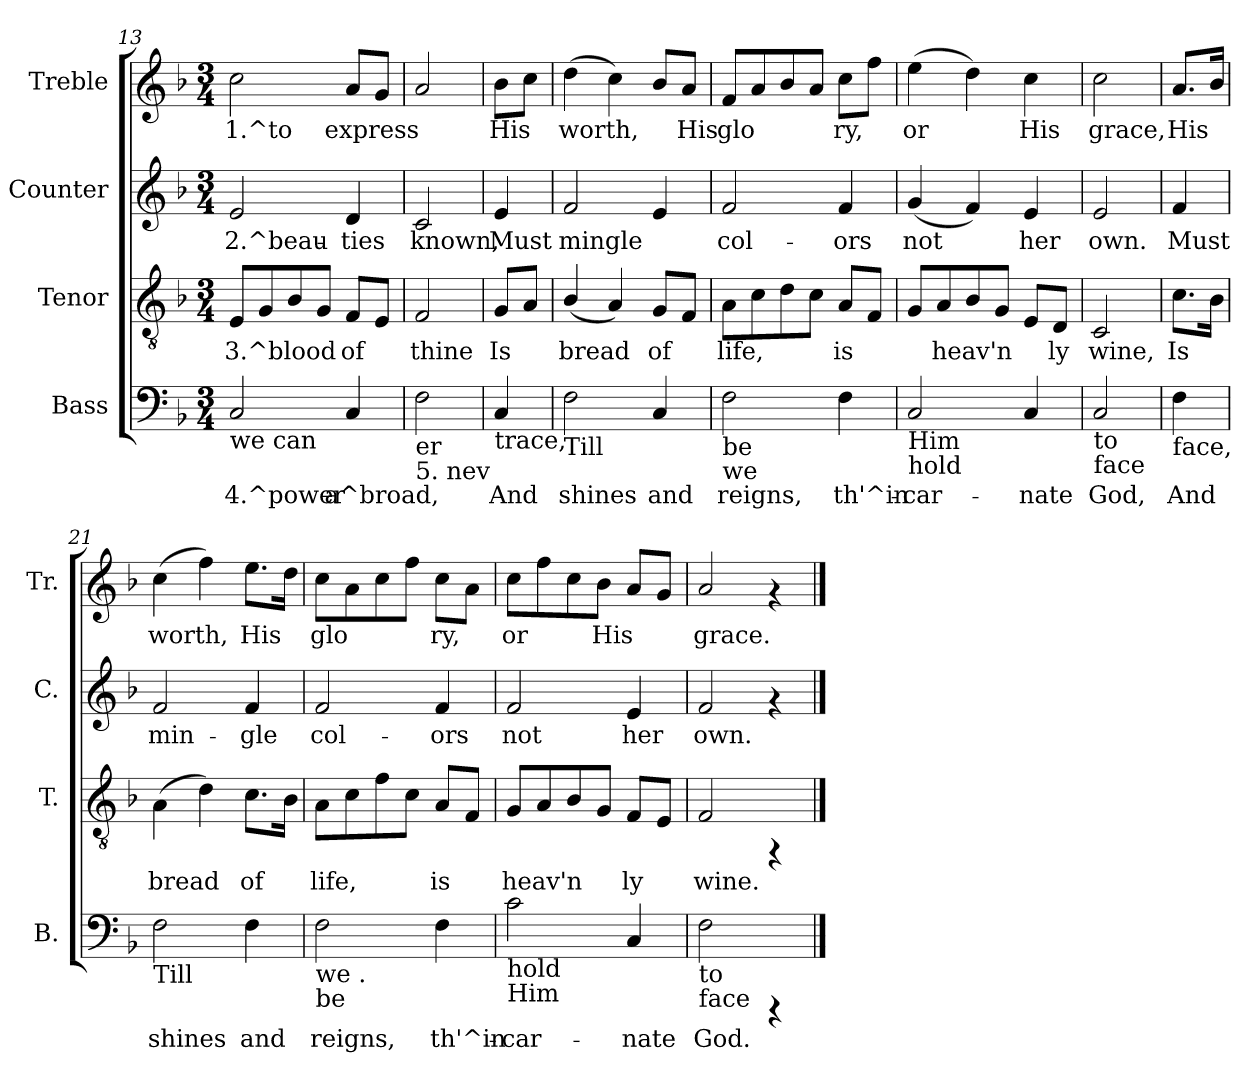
**kern	**text	**kern	**text	**kern	**text	**kern	**text
*part4	*part4	*part3	*part3	*part2	*part2	*part1	*part1
*staff4	*staff4	*staff3	*staff3	*staff2	*staff2	*staff1	*staff1
*I"Bass	*	*I"Tenor	*	*I"Counter	*	*I"Treble	*
*I'B.	*	*I'T.	*	*I'C.	*	*I'Tr.	*
!!LO:PB:g=z
*clefF4	*	*clefGv2	*	*clefG2	*	*clefG2	*
*k[b-]	*	*k[b-]	*	*k[b-]	*	*k[b-]	*
*F:	*	*F:	*	*F:	*	*F:	*
*M3/4	*	*M3/4	*	*M3/4	*	*M3/4	*
=13	=13	=13	=13	=13	=13	=13	=13
!LO:TX:b:t=we can	!	!	!	!	!	!	!
!	!LO:LY:b:rj	!	!LO:LY:b:rj	!	!LO:LY:b:rj	!	!LO:LY:b:rj
2C/	4.^power	8E/L	3.^blood	2e/	2.^beau-	2cc\	1.^to
!	!	!	!LO:LY:b:rj	!	!	!	!
.	.	8G/	.	.	.	.	.
!	!	!	!LO:LY:b:rj	!	!	!	!
.	.	8B-/	.	.	.	.	.
!	!	!	!LO:LY:b:rj	!	!	!	!
.	.	8G/J	.	.	.	.	.
!	!LO:LY:b:rj	!	!LO:LY:b:rj	!	!LO:LY:b:rj	!	!LO:LY:b:rj
4C/	a^broad,-	8F/L	of	4d/	-ties	8a/L	express
!	!	!	!LO:LY:b:rj	!	!	!	!LO:LY:b:rj
.	.	8E/J	.	.	.	8g/J	.
=14	=14	=14	=14	=14	=14	=14	=14
!LO:TX:b:t=er	!	!	!	!	!	!	!
!LO:TX:b:t=5. nev	!	!	!	!	!	!	!
!	!LO:LY:b:rj	!	!LO:LY:b:rj	!	!LO:LY:b:rj	!	!LO:LY:b:rj
2F\	--	2F/	thine	2c/	known,	2a/	.
=15	=15	=15	=15	=15	=15	=15	=15
!LO:TX:b:t=trace,	!	!	!	!	!	!	!
!	!LO:LY:b:rj	!	!LO:LY:b:rj	!	!LO:LY:b:rj	!	!LO:LY:b:rj
4C/	-And	8G/L	Is	4e/	Must	8b-\L	His
!	!	!	!LO:LY:b:rj	!	!	!	!LO:LY:b:rj
.	.	8A/J	.	.	.	8cc\J	.
=16	=16	=16	=16	=16	=16	=16	=16
!LO:TX:b:t=Till	!	!	!	!	!	!	!
!	!LO:LY:b:rj	!	!LO:LY:b:rj	!	!LO:LY:b:rj	!	!LO:LY:b:rj
2F\	shines	(<4B-/	bread	2f/	mingle	(>4dd\	worth,
!	!	!	!LO:LY:b:rj	!	!	!	!LO:LY:b:rj
.	.	4A/)	.	.	.	4cc\)	.
!	!LO:LY:b:rj	!	!LO:LY:b:rj	!	!LO:LY:b:rj	!	!LO:LY:b:rj
4C/	and	8G/L	of	4e/	.	8b-/L	.
!	!	!	!LO:LY:b:rj	!	!	!	!LO:LY:b:rj
.	.	8F/J	.	.	.	8a>/J	His
=17	=17	=17	=17	=17	=17	=17	=17
!LO:TX:b:t=be	!	!	!	!	!	!	!
!LO:TX:b:t=we	!	!	!	!	!	!	!
!	!LO:LY:b:rj	!	!LO:LY:b:rj	!	!LO:LY:b:rj	!	!LO:LY:b:rj
2F\	reigns,	8A\L	life,	2f/	col-	8f/L	glo-
!	!	!	!LO:LY:b:rj	!	!	!	!LO:LY:b:rj
.	.	8c\	.	.	.	8a/	--
!	!	!	!LO:LY:b:rj	!	!	!	!LO:LY:b:rj
.	.	8d\	.	.	.	8b-/	--
!	!	!	!LO:LY:b:rj	!	!	!	!LO:LY:b:rj
.	.	8c\J	.	.	.	8a/J	--
!	!LO:LY:b:rj	!	!LO:LY:b:rj	!	!LO:LY:b:rj	!	!LO:LY:b:rj
4F\	th'^in-	8A/L	is	4f/	-ors	8cc\L	-ry,
!	!	!	!LO:LY:b:rj	!	!	!	!LO:LY:b:rj
.	.	8F/J	.	.	.	8ff\J	.
=18	=18	=18	=18	=18	=18	=18	=18
!LO:TX:b:t=Him	!	!	!	!	!	!	!
!LO:TX:b:t=hold	!	!	!	!	!	!	!
!	!LO:LY:b:rj	!	!LO:LY:b:rj	!	!LO:LY:b:rj	!	!LO:LY:b:rj
2C/	-car-	8G/L	.	(<4g/	not	(>4ee\	or
!	!	!	!LO:LY:b:rj	!	!	!	!
.	.	8A/	heav'n-	.	.	.	.
!	!	!	!LO:LY:b:rj	!	!LO:LY:b:rj	!	!LO:LY:b:rj
.	.	8B-/	--	4f/)	.	4dd\)	.
!	!	!	!LO:LY:b:rj	!	!	!	!
.	.	8G/J	--	.	.	.	.
!	!LO:LY:b:rj	!	!LO:LY:b:rj	!	!LO:LY:b:rj	!	!LO:LY:b:rj
4C/	-nate	8E/L	--	4e/	her	4cc\	His
!	!	!	!LO:LY:b:rj	!	!	!	!
.	.	8D/J	-ly	.	.	.	.
=19	=19	=19	=19	=19	=19	=19	=19
!LO:TX:b:t=to	!	!	!	!	!	!	!
!LO:TX:b:t=face	!	!	!	!	!	!	!
!	!LO:LY:b:rj	!	!LO:LY:b:rj	!	!LO:LY:b:rj	!	!LO:LY:b:rj
2C/	God,	2C/	wine,	2e/	own.	2cc\	grace,
=20	=20	=20	=20	=20	=20	=20	=20
!LO:TX:b:t=face,	!	!	!	!	!	!	!
!	!LO:LY:b:rj	!	!LO:LY:b:rj	!	!LO:LY:b:rj	!	!LO:LY:b:rj
4F\	And	8.c\L	Is	4f/	Must	8.a/L	His
!	!	!	!LO:LY:b:rj	!	!	!	!LO:LY:b:rj
.	.	16B-\J	.	.	.	16b-/J	.
=21	=21	=21	=21	=21	=21	=21	=21
!LO:TX:b:t=Till	!	!	!	!	!	!	!
!	!LO:LY:b:rj	!	!LO:LY:b:rj	!	!LO:LY:b:rj	!	!LO:LY:b:rj
2F\	shines	(>4A\	bread	2f/	min-	(>4cc\	worth,
!	!	!	!LO:LY:b:rj	!	!	!	!LO:LY:b:rj
.	.	4d\)	.	.	.	4ff\)	.
!	!LO:LY:b:rj	!	!LO:LY:b:rj	!	!LO:LY:b:rj	!	!LO:LY:b:rj
4F\	and	8.c\L	of	4f/	-gle	8.ee\L	His
!	!	!	!LO:LY:b:rj	!	!	!	!LO:LY:b:rj
.	.	16B-\J	.	.	.	16dd\J	.
=22	=22	=22	=22	=22	=22	=22	=22
!LO:TX:b:t=we .	!	!	!	!	!	!	!
!LO:TX:b:t=be	!	!	!	!	!	!	!
!	!LO:LY:b:rj	!	!LO:LY:b:rj	!	!LO:LY:b:rj	!	!LO:LY:b:rj
2F\	reigns,	8A\L	life,	2f/	col-	8cc\L	glo-
!	!	!	!LO:LY:b:rj	!	!	!	!LO:LY:b:rj
.	.	8c\	.	.	.	8a\	--
!	!	!	!LO:LY:b:rj	!	!	!	!LO:LY:b:rj
.	.	8f\	.	.	.	8cc\	--
!	!	!	!LO:LY:b:rj	!	!	!	!LO:LY:b:rj
.	.	8c\J	.	.	.	8ff\J	--
!	!LO:LY:b:rj	!	!LO:LY:b:rj	!	!LO:LY:b:rj	!	!LO:LY:b:rj
4F\	th'^in-	8A/L	is	4f/	-ors	8cc\L	-ry,
!	!	!	!LO:LY:b:rj	!	!	!	!LO:LY:b:rj
.	.	8F/J	.	.	.	8a\J	.
=23	=23	=23	=23	=23	=23	=23	=23
!LO:TX:b:t=hold	!	!	!	!	!	!	!
!LO:TX:b:t=Him	!	!	!	!	!	!	!
!	!LO:LY:b:rj	!	!LO:LY:b:rj	!	!LO:LY:b:rj	!	!LO:LY:b:rj
2c\	-car-	8G/L	heav'n-	2f/	not	8cc\L	or
!	!	!	!LO:LY:b:rj	!	!	!	!LO:LY:b:rj
.	.	8A/	--	.	.	8ff\	.
!	!	!	!LO:LY:b:rj	!	!	!	!LO:LY:b:rj
.	.	8B-/	--	.	.	8cc\	.
!	!	!	!LO:LY:b:rj	!	!	!	!LO:LY:b:rj
.	.	8G/J	--	.	.	8b-\J	His
!	!LO:LY:b:rj	!	!LO:LY:b:rj	!	!LO:LY:b:rj	!	!LO:LY:b:rj
4C/	-nate	8F/L	-ly	4e/	her	8a/L	.
!	!	!	!LO:LY:b:rj	!	!	!	!LO:LY:b:rj
.	.	8E/J	.	.	.	8g/J	.
=24	=24	=24	=24	=24	=24	=24	=24
!LO:TX:b:t=to	!	!	!	!	!	!	!
!LO:TX:b:t=face	!	!	!	!	!	!	!
!	!LO:LY:b:rj	!	!LO:LY:b:rj	!	!LO:LY:b:rj	!	!LO:LY:b:rj
2F\	God.	2F/	wine.	2f/	own.	2a/	grace.
4rCCC	.	4rFF	.	4rf	.	4rf	.
==	==	==	==	==	==	==	==
*-	*-	*-	*-	*-	*-	*-	*-
